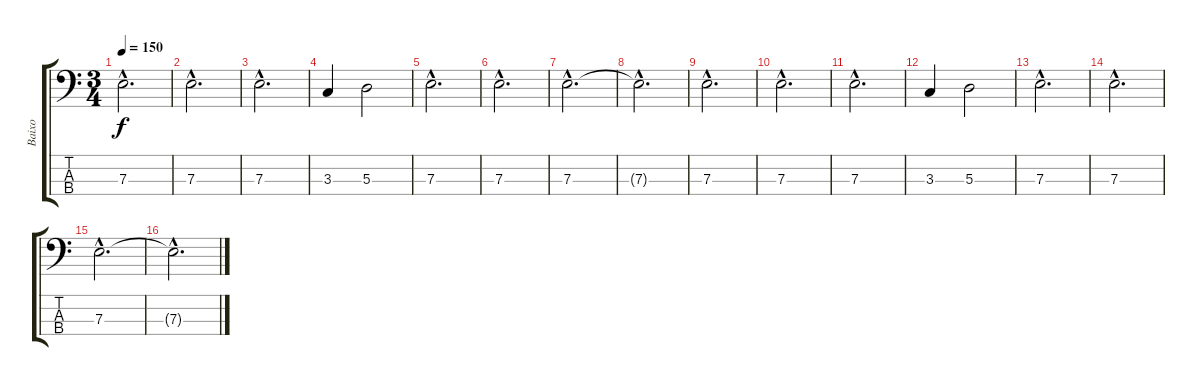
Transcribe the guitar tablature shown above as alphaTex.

\track ("Baixo" "Baixo") {instrument electricbasspick}
\staff {score tabs}
\tuning (G2 D2 A1 E1) {hide}
\ts (3 4)
\tempo 150
\clef f4
\ks c
7.3{hac}.2{d dy f instrument electricbasspick} |
7.3{hac}.2{d} |
7.3{hac}.2{d} |
3.3.4 5.3.2 |
7.3{hac}.2{d} |
7.3{hac}.2{d} |
7.3{hac}.2{d} |
7.3{hac t}.2{d} |
7.3{hac}.2{d} |
7.3{hac}.2{d} |
7.3{hac}.2{d} |
3.3.4 5.3.2 |
7.3{hac}.2{d} |
7.3{hac}.2{d} |
7.3{hac}.2{d} |
7.3{hac t}.2{d}
